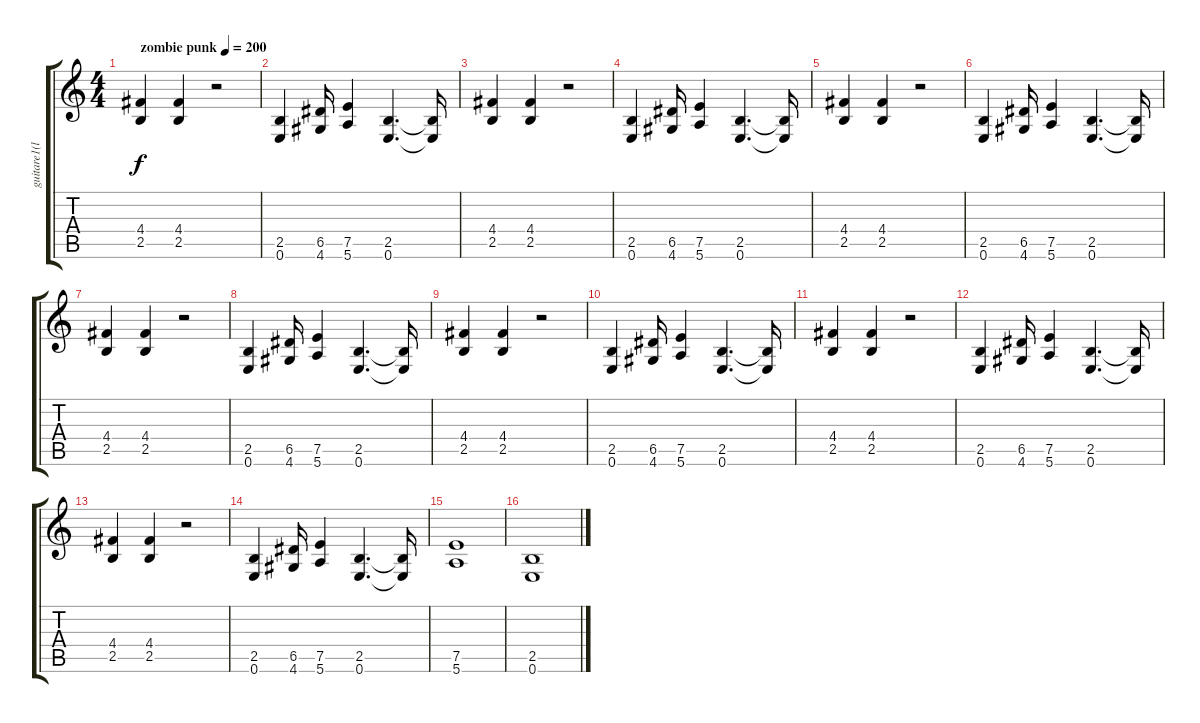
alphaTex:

\track ("guitare1(lars)" "guitare1(l") {instrument distortionguitar}
\staff {score tabs}
\tuning (E4 B3 G3 D3 A2 E2) {hide}
\ts (4 4)
\tempo (200 "zombie punk")
\clef g2
\ks c
(4.4 2.5).4{dy f instrument distortionguitar} (4.4 2.5).4 r.2 |
(2.5 0.6).4 (6.5 4.6).16 (7.5 5.6).4 (2.5 0.6).4{d} (2.5{t} 0.6{t}).16 |
(4.4 2.5).4 (4.4 2.5).4 r.2 |
(2.5 0.6).4 (6.5 4.6).16 (7.5 5.6).4 (2.5 0.6).4{d} (2.5{t} 0.6{t}).16 |
(4.4 2.5).4 (4.4 2.5).4 r.2 |
(2.5 0.6).4 (6.5 4.6).16 (7.5 5.6).4 (2.5 0.6).4{d} (2.5{t} 0.6{t}).16 |
(4.4 2.5).4 (4.4 2.5).4 r.2 |
(2.5 0.6).4 (6.5 4.6).16 (7.5 5.6).4 (2.5 0.6).4{d} (2.5{t} 0.6{t}).16 |
(4.4 2.5).4 (4.4 2.5).4 r.2 |
(2.5 0.6).4 (6.5 4.6).16 (7.5 5.6).4 (2.5 0.6).4{d} (2.5{t} 0.6{t}).16 |
(4.4 2.5).4 (4.4 2.5).4 r.2 |
(2.5 0.6).4 (6.5 4.6).16 (7.5 5.6).4 (2.5 0.6).4{d} (2.5{t} 0.6{t}).16 |
(4.4 2.5).4 (4.4 2.5).4 r.2 |
(2.5 0.6).4 (6.5 4.6).16 (7.5 5.6).4 (2.5 0.6).4{d} (2.5{t} 0.6{t}).16 |
(7.5 5.6).1 |
(2.5 0.6).1
